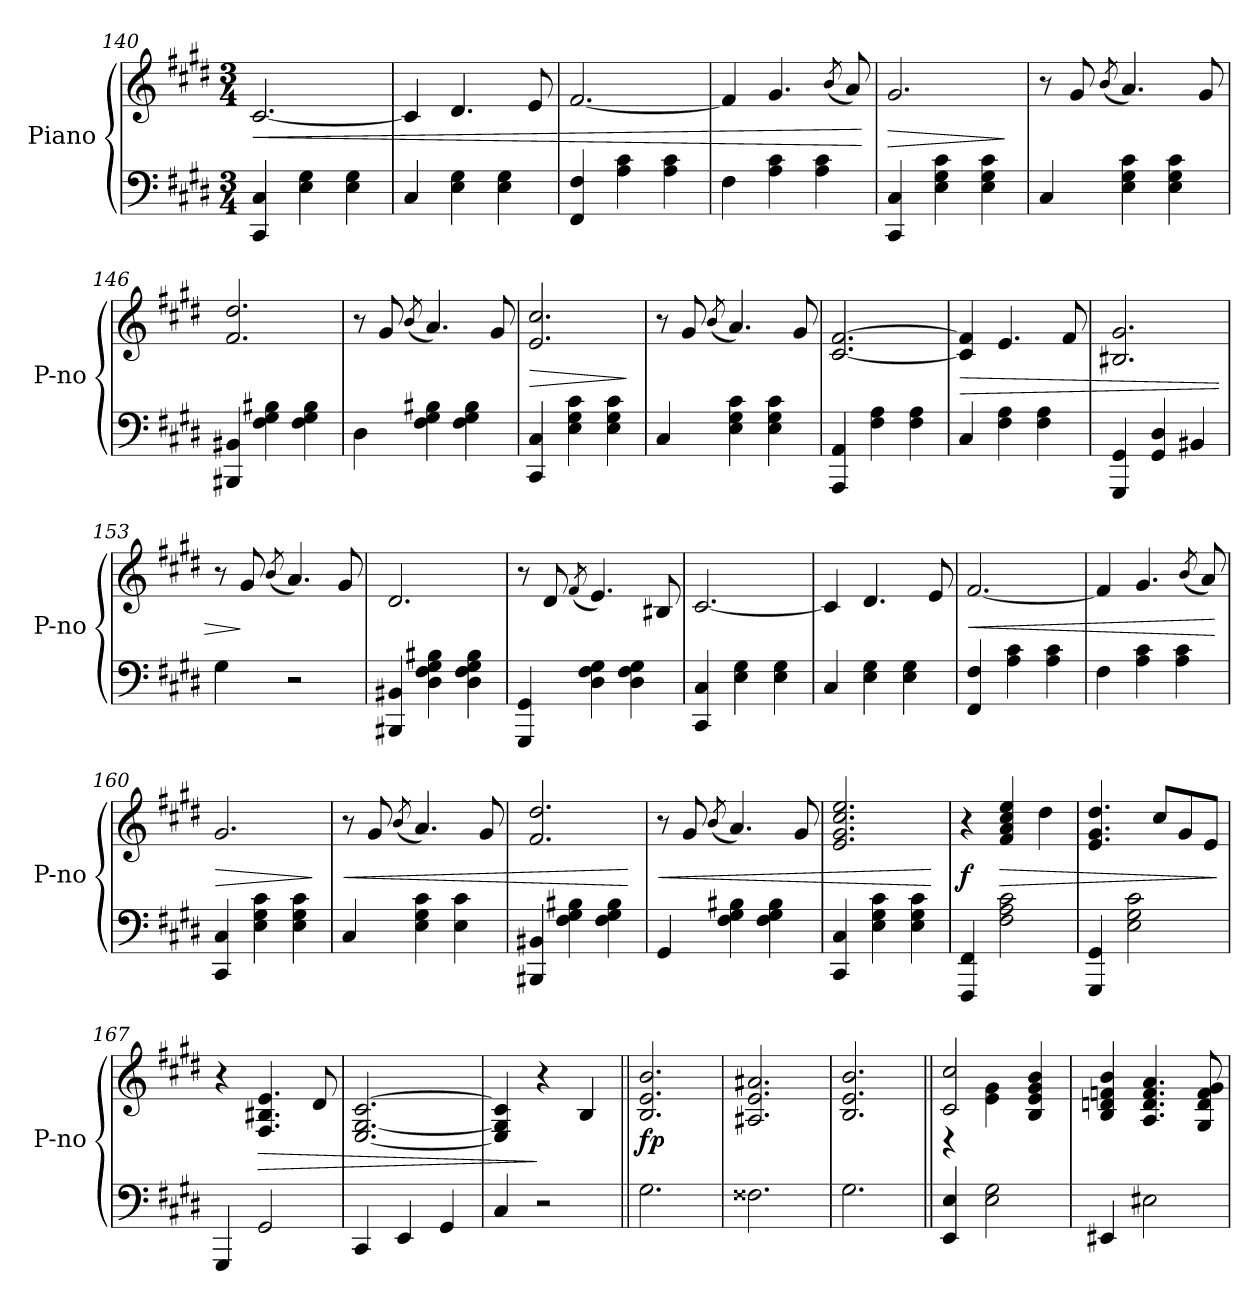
**kern	**kern	**dynam
*part1	*part1	*part1
*staff2	*staff1	*staff1/2
*I"Piano	*	*
*I'P-no	*	*
*clefF4	*clefG2	*
*k[f#c#g#d#]	*k[f#c#g#d#]	*
*M3/4	*M3/4	*
=140	=140	=140
4CC#/ 4C#/	[2.c#/	<
4E\ 4G#\	.	.
4E\ 4G#\	.	.
=141	=141	=141
4C#/	4c#/]	.
4E\ 4G#\	4.d#/	.
4E\ 4G#\	.	.
.	8e/	.
=142	=142	=142
4FF#/ 4F#/	[2.f#/	.
4A\ 4c#\	.	.
4A\ 4c#\	.	.
=143	=143	=143
4F#\	4f#/]	.
4A\ 4c#\	4.g#/	.
4A\ 4c#\	.	.
.	(8qb/	.
.	8a/)	.
.	.	[
=144	=144	=144
4CC#/ 4C#/	2.g#/	>
4E\ 4G#\ 4c#\	.	.
4E\ 4G#\ 4c#\	.	.
.	.	]
=145	=145	=145
4C#/	8r	.
.	8g#/	.
.	(8qb/	.
4E\ 4G#\ 4c#\	4.a/)	.
4E\ 4G#\ 4c#\	.	.
.	8g#/	.
=146	=146	=146
4BBB#X/ 4BB#X/	2.f#/ 2.dd#/	.
4F#\ 4G#\ 4B#X\	.	.
4F#\ 4G#\ 4B#\	.	.
=147	=147	=147
4D#\	8r	.
.	8g#/	.
.	(8qb/	.
4F#\ 4G#\ 4B#X\	4.a/)	.
4F#\ 4G#\ 4B#\	.	.
.	8g#/	.
=148	=148	=148
4CC#/ 4C#/	2.e/ 2.cc#/	>
4E\ 4G#\ 4c#\	.	.
4E\ 4G#\ 4c#\	.	.
.	.	]
=149	=149	=149
4C#/	8r	.
.	8g#/	.
.	(8qb/	.
4E\ 4G#\ 4c#\	4.a/)	.
4E\ 4G#\ 4c#\	.	.
.	8g#/	.
=150	=150	=150
4AAA/ 4AA/	[2.c#/ [2.f#/	.
4F#\ 4A\	.	.
4F#\ 4A\	.	.
=151	=151	=151
4C#/	4c#]/ 4f#]/	>
4F#\ 4A\	4.e/	.
4F#\ 4A\	.	.
.	8f#/	.
=152	=152	=152
4GGG#/ 4GG#/	2.B#X/ 2.g#/	.
4GG#/ 4D#/	.	.
4BB#X/	.	.
=153	=153	=153
4G#\	8r	.
.	8g#/	]
.	(8qb/	.
2r	4.a/)	.
.	8g#/	.
=154	=154	=154
4BBB#X/ 4BB#X/	2.d#/	.
4D#\ 4F#\ 4G#\ 4B#X\	.	.
4D#\ 4F#\ 4G#\ 4B#\	.	.
=155	=155	=155
4GGG#/ 4GG#/	8r	.
.	8d#/	.
.	(8qf#/	.
4D#\ 4F#\ 4G#\	4.e/)	.
4D#\ 4F#\ 4G#\	.	.
.	8B#X/	.
=156	=156	=156
4CC#/ 4C#/	[2.c#/	.
4E\ 4G#\	.	.
4E\ 4G#\	.	.
=157	=157	=157
4C#/	4c#/]	.
4E\ 4G#\	4.d#/	.
4E\ 4G#\	.	.
.	8e/	.
=158	=158	=158
4FF#/ 4F#/	[2.f#/	<
4A\ 4c#\	.	.
4A\ 4c#\	.	.
=159	=159	=159
4F#\	4f#/]	.
4A\ 4c#\	4.g#/	.
4A\ 4c#\	.	.
.	(8qb/	.
.	8a/)	.
.	.	[
=160	=160	=160
4CC#/ 4C#/	2.g#/	>
4E\ 4G#\ 4c#\	.	.
4E\ 4G#\ 4c#\	.	.
.	.	]
=161	=161	=161
4C#/	8r	<
.	8g#/	.
.	(8qb/	.
4E\ 4G#\ 4c#\	4.a/)	.
4E\ 4c#\	.	.
.	8g#/	.
=162	=162	=162
4BBB#X/ 4BB#X/	2.f#/ 2.dd#/	.
4F#\ 4G#\ 4B#X\	.	.
4F#\ 4G#\ 4B#\	.	.
.	.	[
=163	=163	=163
4GG#/	8r	<
.	8g#/	.
.	(8qb/	.
4F#\ 4G#\ 4B#X\	4.a/)	.
4F#\ 4G#\ 4B#\	.	.
.	8g#/	.
=164	=164	=164
4CC#/ 4C#/	2.e/ 2.g#/ 2.cc#/ 2.ee/	.
4E\ 4G#\ 4c#\	.	.
4E\ 4G#\ 4c#\	.	.
.	.	[
=165	=165	=165
4FFF#/ 4FF#/	4r	f
2F#\ 2A\ 2c#\	4f#/ 4a/ 4cc#/ 4ee/	>
.	4dd#\	.
=166	=166	=166
4GGG#/ 4GG#/	4.e/ 4.g#/ 4.dd#/	.
2E\ 2G#\ 2c#\	.	.
.	8cc#/L	.
.	8g#/	.
.	8e/J	.
.	.	]
=167	=167	=167
4GGG#/	4r	.
2GG#/	4.F#/ 4.B#X/ 4.e/	>
.	8d#/	.
=168	=168	=168
4CC#/	[2.E/ [2.G#/ [2.c#/	.
4EE/	.	.
4GG#/	.	.
=169	=169	=169
4C#/	4E]/ 4G#]/ 4c#]/	.
2r	4r	]
.	4B/	.
=170||	=170||	=170||
2.G#\	2.B/ 2.e/ 2.b/	fp
=171	=171	=171
2.F##X\	2.A#X/ 2.e/ 2.a#X/	.
=172	=172	=172
2.G#\	2.B/ 2.e/ 2.b/	.
=173||	=173||	=173||
*	*^	*
4EE/ 4E/	2c#/ 2cc#/	4r	.
2E\ 2G#\	.	4e\ 4g#\	.
.	4B/ 4e/ 4g#/ 4b/	4ryy	.
*	*v	*v	*
=174	=174	=174
4EE#X/	4B/ 4dn/ 4fn/ 4b/	.
2E#X\	4.A/ 4.d/ 4.f/ 4.a/	.
.	8G#/ 8d/ 8f/ 8g#/	.
=	=	=
*-	*-	*-
